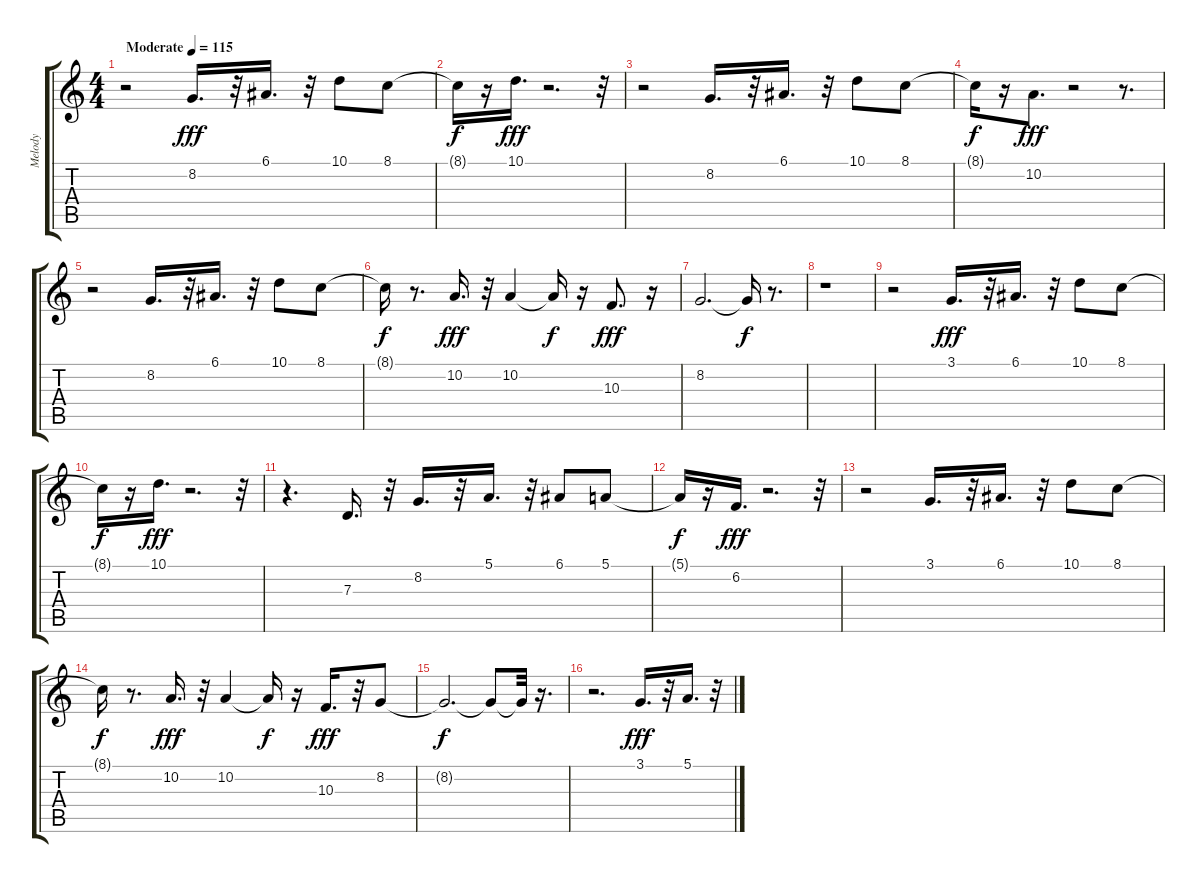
\track ("Melody" "Melody") {instrument synthbrass1}
\staff {score tabs}
\tuning (E4 B3 G3 D3 A2 E2) {hide}
\ts (4 4)
\tempo (115 "Moderate")
\clef g2
\ks c
r.2{dy fff instrument synthbrass1} 8.2.16{d} r.32 6.1.16{d} r.32 10.1.8 8.1.8 |
8.1{t}.16{dy f} r.16 10.1.16{d dy fff} r.2{d} r.32 |
r.2 8.2.16{d} r.32 6.1.16{d} r.32 10.1.8 8.1.8 |
8.1{t}.16{dy f} r.16 10.2.8{d dy fff} r.2 r.8{d} |
r.2 8.2.16{d} r.32 6.1.16{d} r.32 10.1.8 8.1.8 |
8.1{t}.16{dy f} r.8{d} 10.2.16{d dy fff} r.32 10.2.4 10.2{t}.16{dy f} r.16 10.3.8{d dy fff} r.16 |
8.2.2{d} 8.2{t}.16{dy f} r.8{d} |
r.1 |
r.2 3.1.16{d dy fff} r.32 6.1.16{d} r.32 10.1.8 8.1.8 |
8.1{t}.16{dy f} r.16 10.1.16{d dy fff} r.2{d} r.32 |
r.4{d} 7.3.16{d} r.32 8.2.16{d} r.32 5.1.16{d} r.32 6.1.8 5.1.8 |
5.1{t}.16{dy f} r.16 6.2.16{d dy fff} r.2{d} r.32 |
r.2 3.1.16{d} r.32 6.1.16{d} r.32 10.1.8 8.1.8 |
8.1{t}.16{dy f} r.8{d} 10.2.16{d dy fff} r.32 10.2.4 10.2{t}.16{dy f} r.16 10.3.16{d dy fff} r.32 8.2.8 |
8.2{t}.2{d dy f} 8.2{t}.8 8.2{t}.32 r.16{d} |
r.2{d} 3.1.16{d dy fff} r.32 5.1.16{d} r.32
